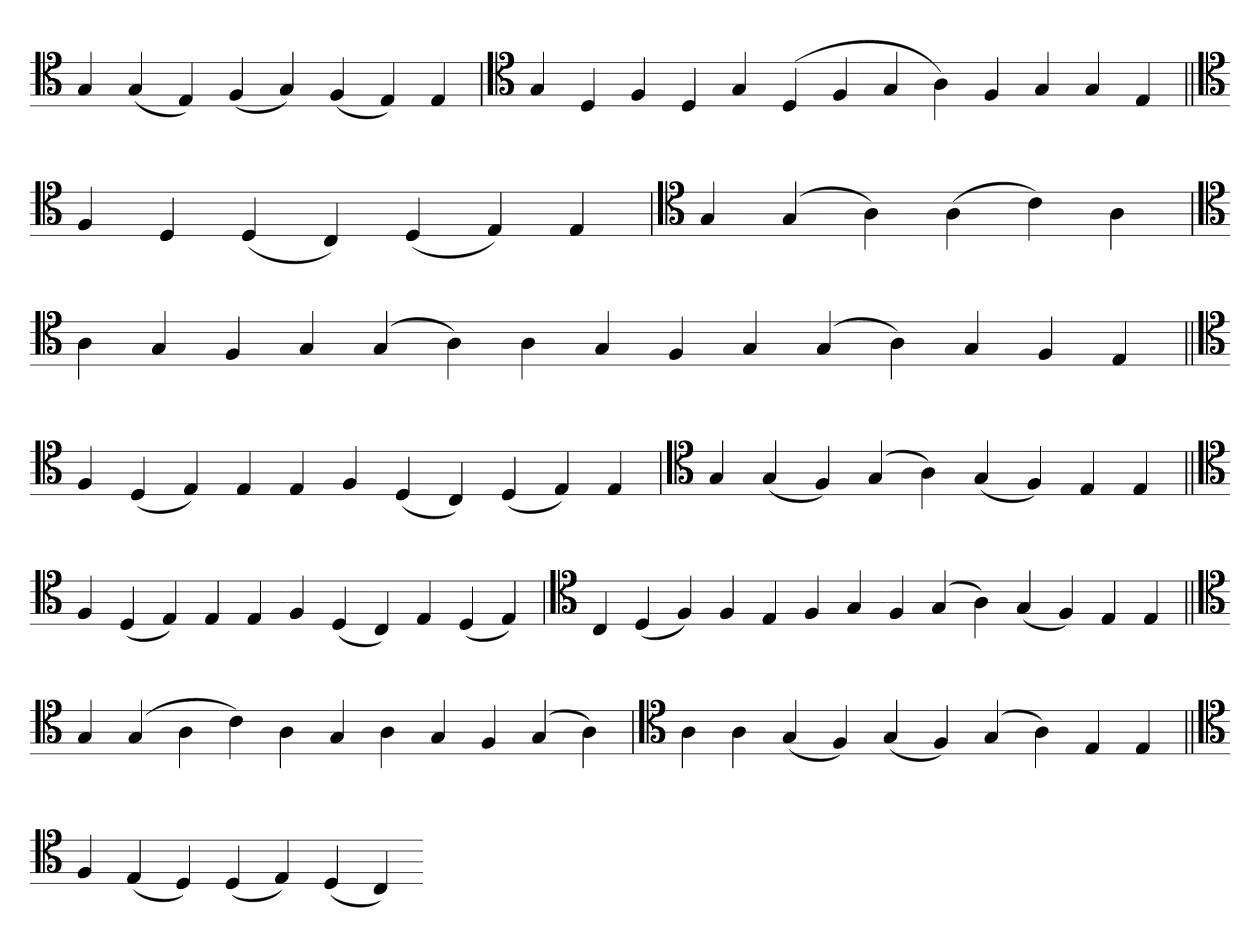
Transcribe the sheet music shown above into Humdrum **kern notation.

**kern
*part1
*staff1
*clefC4
=
4G
(4G
4E)
(4F
4G)
(4F
4E)
4E
=`
*clefC4
4G
4D
4F
4D
4G
(4D
4F
4G
4A)
4F
4G
4G
4E
=||
*clefC4
4F
4D
(4D
4C)
(4D
4E)
4E
=`
*clefC4
4G
(4G
4A)
(4A
4c)
4A
=`
*clefC4
4A
4G
4F
4G
(4G
4A)
4A
4G
4F
4G
(4G
4A)
4G
4F
4E
=||
*clefC4
4F
(4D
4E)
4E
4E
4F
(4D
4C)
(4D
4E)
4E
=`
*clefC4
4G
(4G
4F)
(4G
4A)
(4G
4F)
4E
4E
=||
*clefC4
4F
(4D
4E)
4E
4E
4F
(4D
4C)
4E
(4D
4E)
=`
*clefC4
4C
(4D
4F)
4F
4E
4F
4G
4F
(4G
4A)
(4G
4F)
4E
4E
=||
*clefC4
4G
(4G
4A
4c)
4A
4G
4A
4G
4F
(4G
4A)
=`
*clefC4
4A
4A
(4G
4F)
(4G
4F)
(4G
4A)
4E
4E
=||
*clefC4
4F
(4E
4D)
(4D
4E)
(4D
4C)
=-
*-
